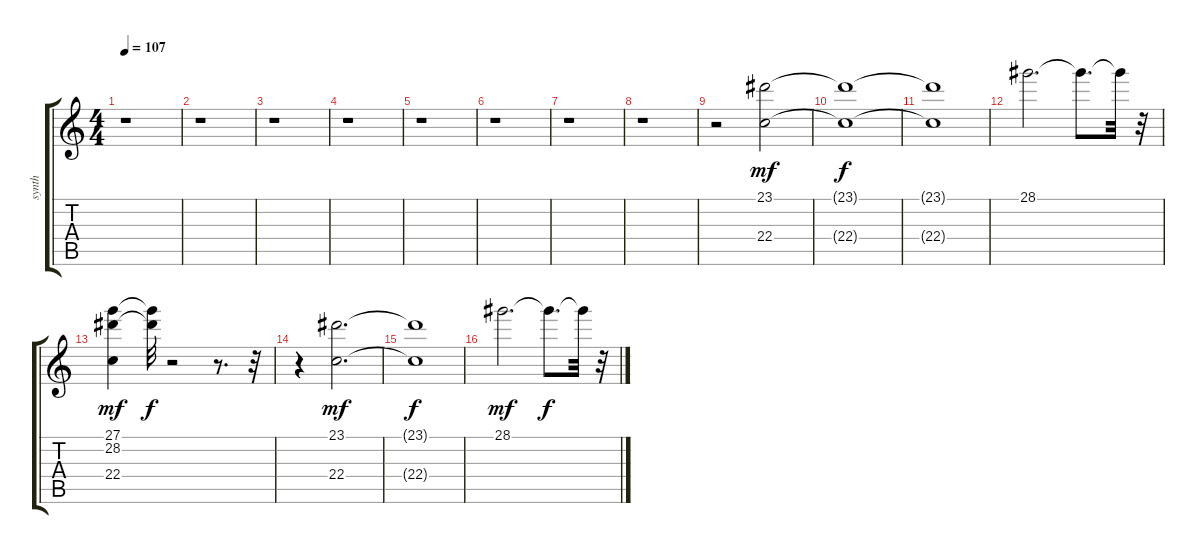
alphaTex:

\track ("synth   " "synth   ") {instrument stringensemble1}
\staff {score tabs}
\tuning (E4 B3 G3 D3 A2 E2) {hide}
\ts (4 4)
\tempo 107
\clef g2
\ks c
r.1{dy mf} |
r.1 |
r.1 |
r.1 |
r.1 |
r.1 |
r.1 |
r.1 |
r.2 (23.1 22.4).2{volume 5} |
(23.1{t} 22.4{t}).1{dy f} |
(23.1{t} 22.4{t}).1 |
28.1.2{d volume 12} 28.1{t}.8{d} 28.1{t}.32 r.32 |
(27.1 28.2 22.4).4{dy mf volume 13} (27.1{t} 28.2{t}).32{dy f} r.2 r.8{d} r.32 |
r.4 (23.1 22.4).2{d dy mf volume 6} |
(23.1{t} 22.4{t}).1{dy f} |
28.1.2{d dy mf volume 13} 28.1{t}.8{d dy f} 28.1{t}.32 r.32
